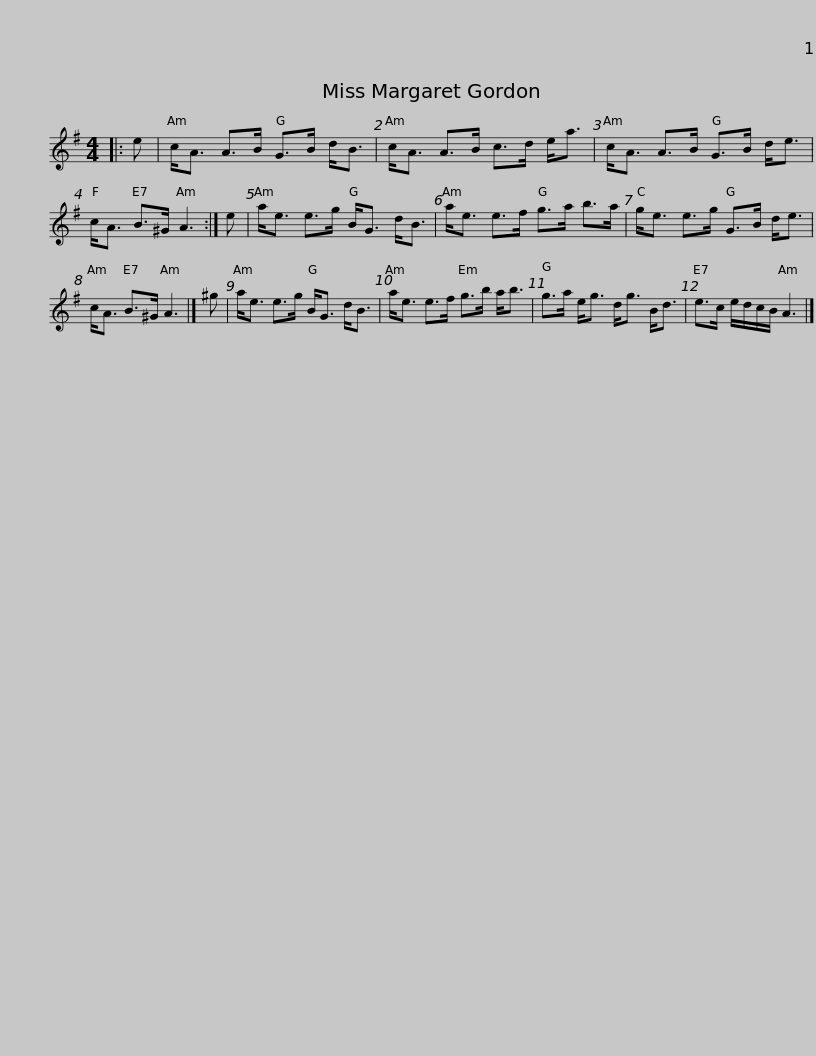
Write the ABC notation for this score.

X:1
L:1/8
M:4/4
I:linebreak $
K:G
V:1 treble
V:1
|: e | c<A A>B G>B d<B | c<A A>B c>d e<a | c<A A>B G>B d<e | c<A B>^G A3 :| %5
 e |$ a<e e>g B<G d<B | a<e e>f g>a b>a | g<e e>g G>B d<e | c<A B>^G A3 |] %10
 ^g |$ a<e e>g B<G d<B | a<e e>f g>b a<b | g>a e<g d<g B<d | e>c e/d/c/B/ A3 |] %15
